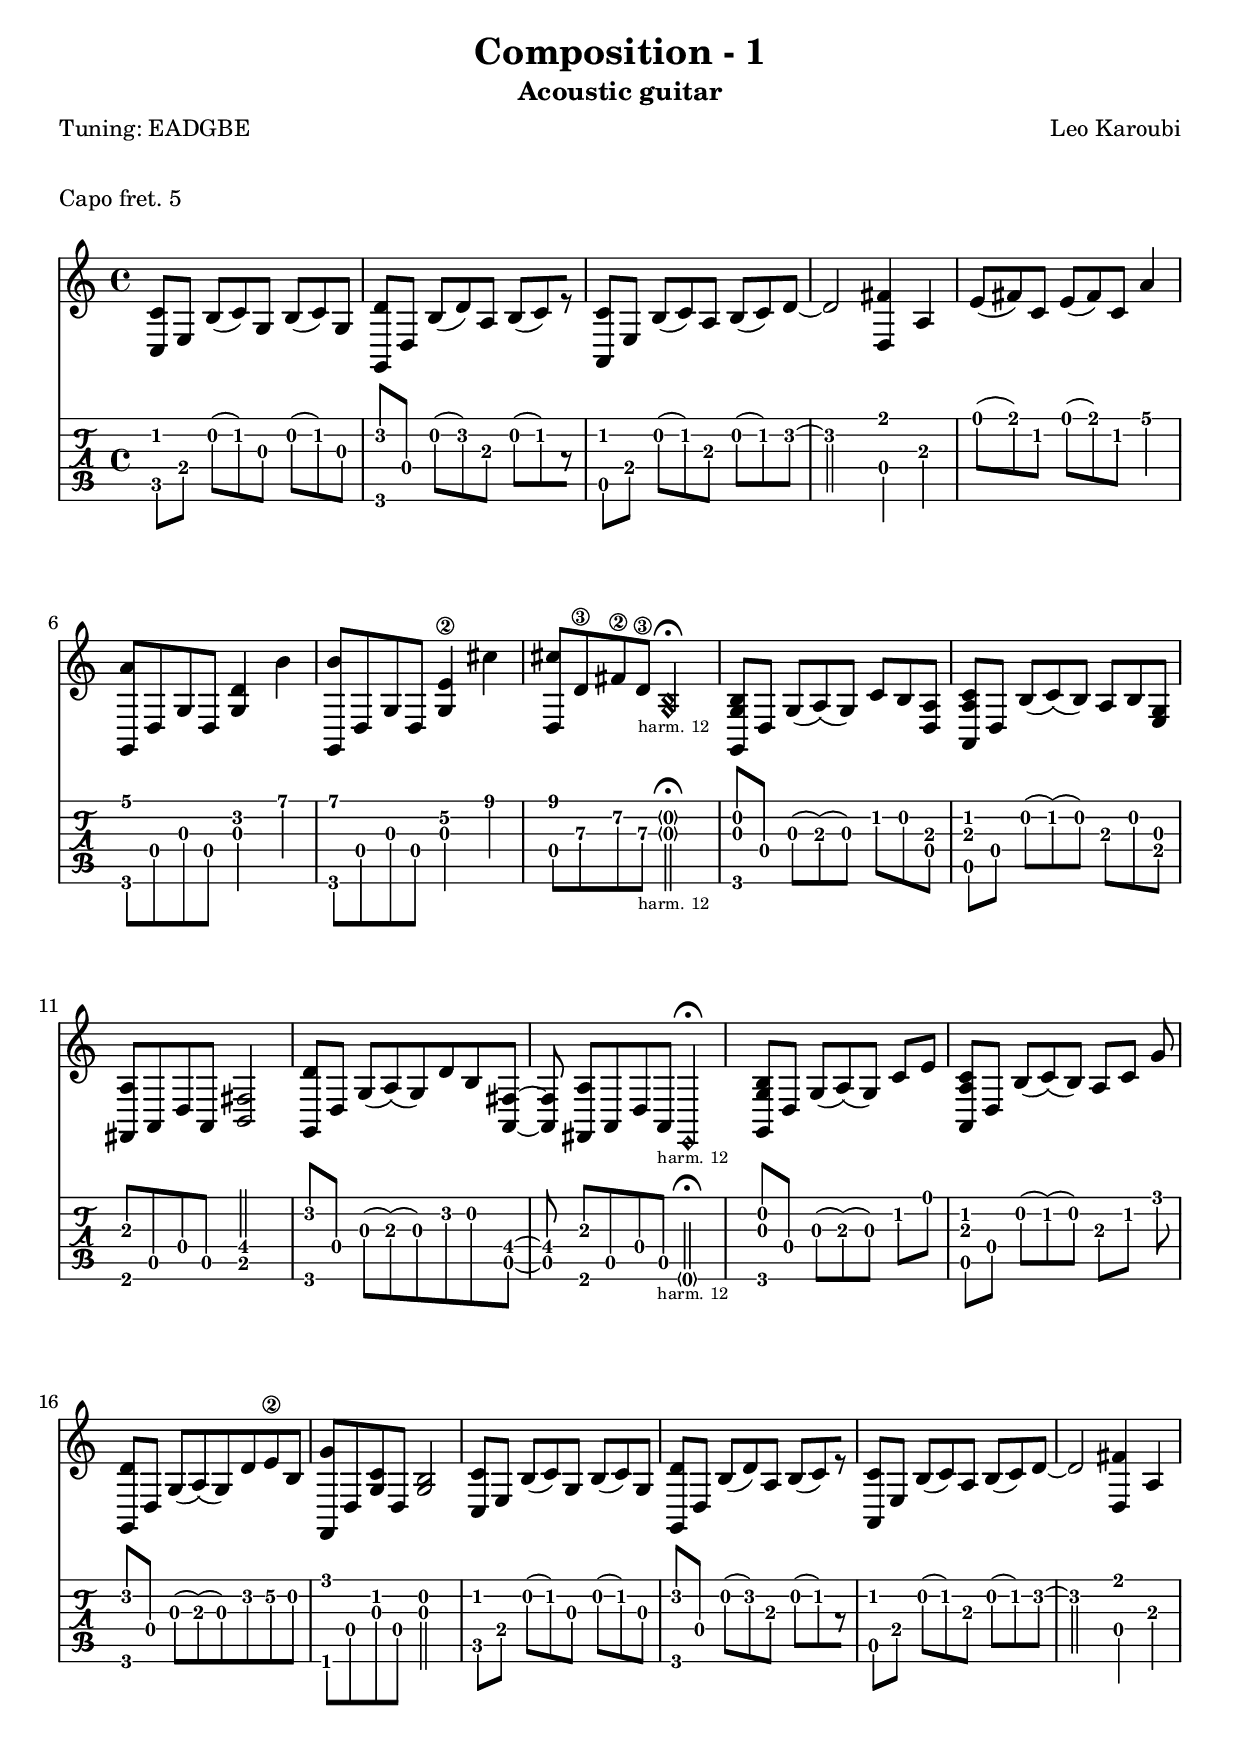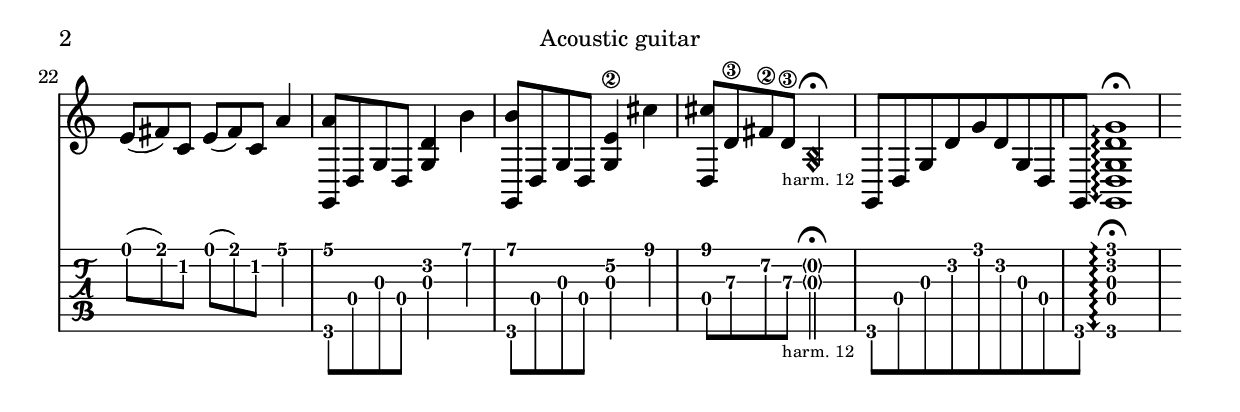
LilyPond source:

\version "2.22.1"
\include "english.ly"
\header {
  title = "Composition - 1"
  subtitle = ""
  instrument = "Acoustic guitar"
  meter = "Tuning: EADGBE"
  arranger = "Leo Karoubi"
  % composer = "Leo Karoubi"
}

\layout { 
  indent = 0.0\cm 
  #(layout-set-staff-size 21)
}
\markup { 
  \vspace #1
}

timeSign = 4/4
harmTwelveMarkup = \fermata-\markup { \center-align \abs-fontsize #8 { harm. 12 }}

chorus = {
  <c c'>8 e b8([ c') g] b8([ c') g] |
  <g, d'>8 d b8([ d') a] b8([ c') r] |
  <a, c'>8 e b8([ c') a] b8([ c') d'~] |
  d'2 <d f-sharp'>4 a4 | 
  e'8([ f-sharp') c'] e'8([ f-sharp') c'] a'4 |
  <g, a'>8 d g d <g d'>4 b'4 |
  <g, b'>8 d g d <g e'\2>4  c-sharp''4 |
  <d c-sharp''>8 d'\3 f-sharp'\2 d'\3  <g\harmonic b\harmonic>2\harmTwelveMarkup
}

verse = {
  <g, g b>8[ d] g8[(a()g)] c'8[b <d a>] |
  <a, c' a>8[ d] b8[(c'()b)] a8[b <e g>] |
  <f-sharp, a>8[ a, d a,] <b, f-sharp>2 |
  <g, d'>8[ d] g8[(a()g) d' b <a, f-sharp>~] |
  <a, f-sharp> <f-sharp, a>8[ a, d a,] <e,\harmonic>2\harmTwelveMarkup
  <g, g b>8[ d] g8[(a()g)] c'8[ e'] |
  <a, c' a>8[ d] b8[(c'()b)] a8[c'] g' |
  <g, d'>8[ d] g8[(a()g) d' e'\2 b] |
  <f, g'>8[ d <g c'> d] <g b>2

}

outro = {
  g,8[ d g d' g' d' g d g,] 
  \arpeggioArrowDown<g, d g d' g'>1\arpeggio\fermata
}


full_part = {
  \chorus
  \verse
  \chorus
  \outro
}

\score {
  \header {
    piece = "Capo fret. 5"
  }
  <<
  \new Staff {
    \clef "G"
    \time \timeSign
    \full_part
  }
  \new TabStaff {
    \set TabStaff.minimumFret = #0
    \tabFullNotation
    \time \timeSign
    \full_part
  }
  >>
}
